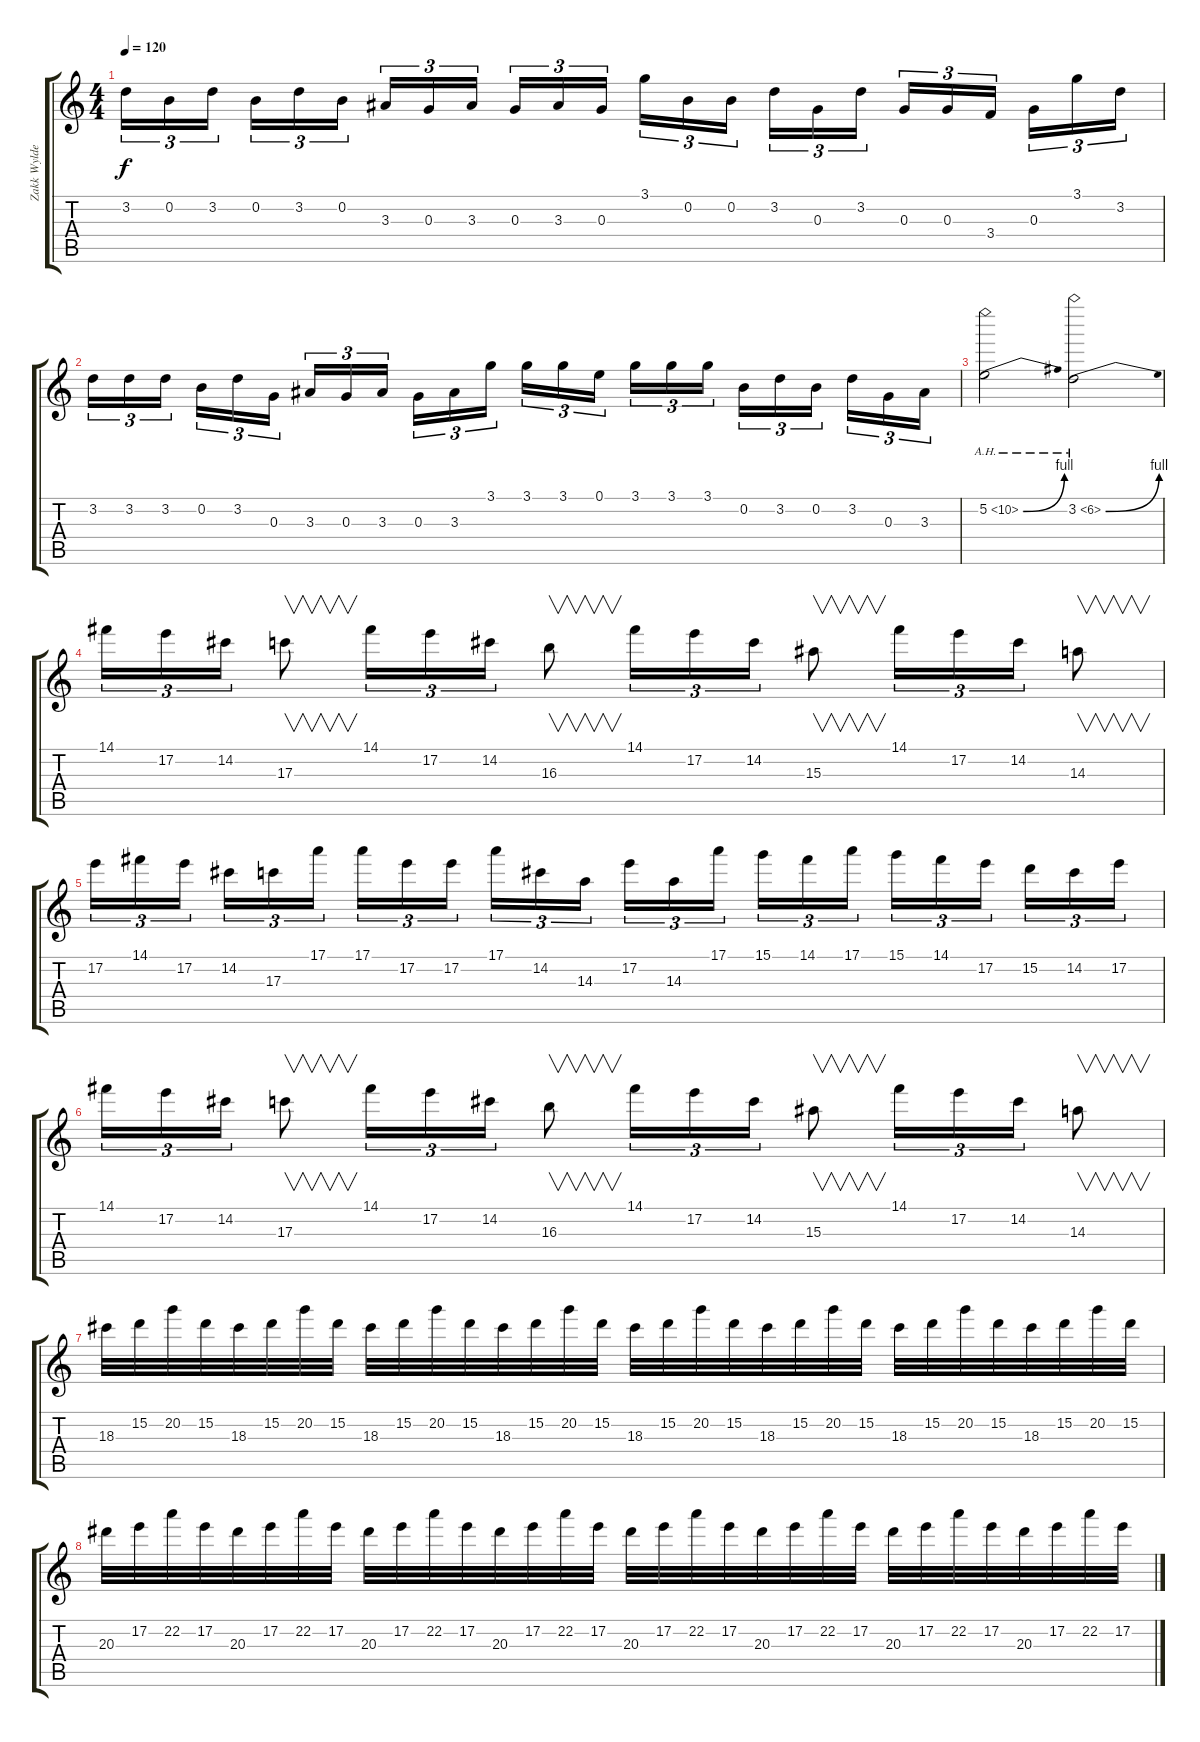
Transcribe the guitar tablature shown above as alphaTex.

\track ("Zakk Wylde" "Zakk Wylde") {instrument distortionguitar}
\staff {score tabs}
\tuning (E4 B3 G3 D3 A2 D2) {hide}
\ts (4 4)
\tempo 120
\clef g2
\ks c
3.2.16{tu (3 2) dy f} 0.2.16{tu (3 2)} 3.2.16{tu (3 2)} 0.2.16{tu (3 2)} 3.2.16{tu (3 2)} 0.2.16{tu (3 2)} 3.3.16{tu (3 2)} 0.3.16{tu (3 2)} 3.3.16{tu (3 2)} 0.3.16{tu (3 2)} 3.3.16{tu (3 2)} 0.3.16{tu (3 2)} 3.1.16{tu (3 2)} 0.2.16{tu (3 2)} 0.2.16{tu (3 2)} 3.2.16{tu (3 2)} 0.3.16{tu (3 2)} 3.2.16{tu (3 2)} 0.3.16{tu (3 2)} 0.3.16{tu (3 2)} 3.4.16{tu (3 2)} 0.3.16{tu (3 2)} 3.1.16{tu (3 2)} 3.2.16{tu (3 2)} |
3.2.16{tu (3 2)} 3.2.16{tu (3 2)} 3.2.16{tu (3 2)} 0.2.16{tu (3 2)} 3.2.16{tu (3 2)} 0.3.16{tu (3 2)} 3.3.16{tu (3 2)} 0.3.16{tu (3 2)} 3.3.16{tu (3 2)} 0.3.16{tu (3 2)} 3.3.16{tu (3 2)} 3.1.16{tu (3 2)} 3.1.16{tu (3 2)} 3.1.16{tu (3 2)} 0.1.16{tu (3 2)} 3.1.16{tu (3 2)} 3.1.16{tu (3 2)} 3.1.16{tu (3 2)} 0.2.16{tu (3 2)} 3.2.16{tu (3 2)} 0.2.16{tu (3 2)} 3.2.16{tu (3 2)} 0.3.16{tu (3 2)} 3.3.16{tu (3 2)} |
5.2{be (bend 0 0 60 4) ah 5}.2 3.2{be (bend 0 0 60 4) ah 3}.2 |
14.1.16{tu (3 2)} 17.2.16{tu (3 2)} 14.2.16{tu (3 2)} 17.3.8{v} 14.1.16{tu (3 2)} 17.2.16{tu (3 2)} 14.2.16{tu (3 2)} 16.3.8{v} 14.1.16{tu (3 2)} 17.2.16{tu (3 2)} 14.2.16{tu (3 2)} 15.3.8{v} 14.1.16{tu (3 2)} 17.2.16{tu (3 2)} 14.2.16{tu (3 2)} 14.3.8{v} |
17.2.16{tu (3 2)} 14.1.16{tu (3 2)} 17.2.16{tu (3 2)} 14.2.16{tu (3 2)} 17.3.16{tu (3 2)} 17.1.16{tu (3 2)} 17.1.16{tu (3 2)} 17.2.16{tu (3 2)} 17.2.16{tu (3 2)} 17.1.16{tu (3 2)} 14.2.16{tu (3 2)} 14.3.16{tu (3 2)} 17.2.16{tu (3 2)} 14.3.16{tu (3 2)} 17.1.16{tu (3 2)} 15.1.16{tu (3 2)} 14.1.16{tu (3 2)} 17.1.16{tu (3 2)} 15.1.16{tu (3 2)} 14.1.16{tu (3 2)} 17.2.16{tu (3 2)} 15.2.16{tu (3 2)} 14.2.16{tu (3 2)} 17.2.16{tu (3 2)} |
14.1.16{tu (3 2)} 17.2.16{tu (3 2)} 14.2.16{tu (3 2)} 17.3.8{v} 14.1.16{tu (3 2)} 17.2.16{tu (3 2)} 14.2.16{tu (3 2)} 16.3.8{v} 14.1.16{tu (3 2)} 17.2.16{tu (3 2)} 14.2.16{tu (3 2)} 15.3.8{v} 14.1.16{tu (3 2)} 17.2.16{tu (3 2)} 14.2.16{tu (3 2)} 14.3.8{v} |
18.3.32 15.2.32 20.2.32 15.2.32 18.3.32 15.2.32 20.2.32 15.2.32 18.3.32 15.2.32 20.2.32 15.2.32 18.3.32 15.2.32 20.2.32 15.2.32 18.3.32 15.2.32 20.2.32 15.2.32 18.3.32 15.2.32 20.2.32 15.2.32 18.3.32 15.2.32 20.2.32 15.2.32 18.3.32 15.2.32 20.2.32 15.2.32 |
20.3.32 17.2.32 22.2.32 17.2.32 20.3.32 17.2.32 22.2.32 17.2.32 20.3.32 17.2.32 22.2.32 17.2.32 20.3.32 17.2.32 22.2.32 17.2.32 20.3.32 17.2.32 22.2.32 17.2.32 20.3.32 17.2.32 22.2.32 17.2.32 20.3.32 17.2.32 22.2.32 17.2.32 20.3.32 17.2.32 22.2.32 17.2.32
